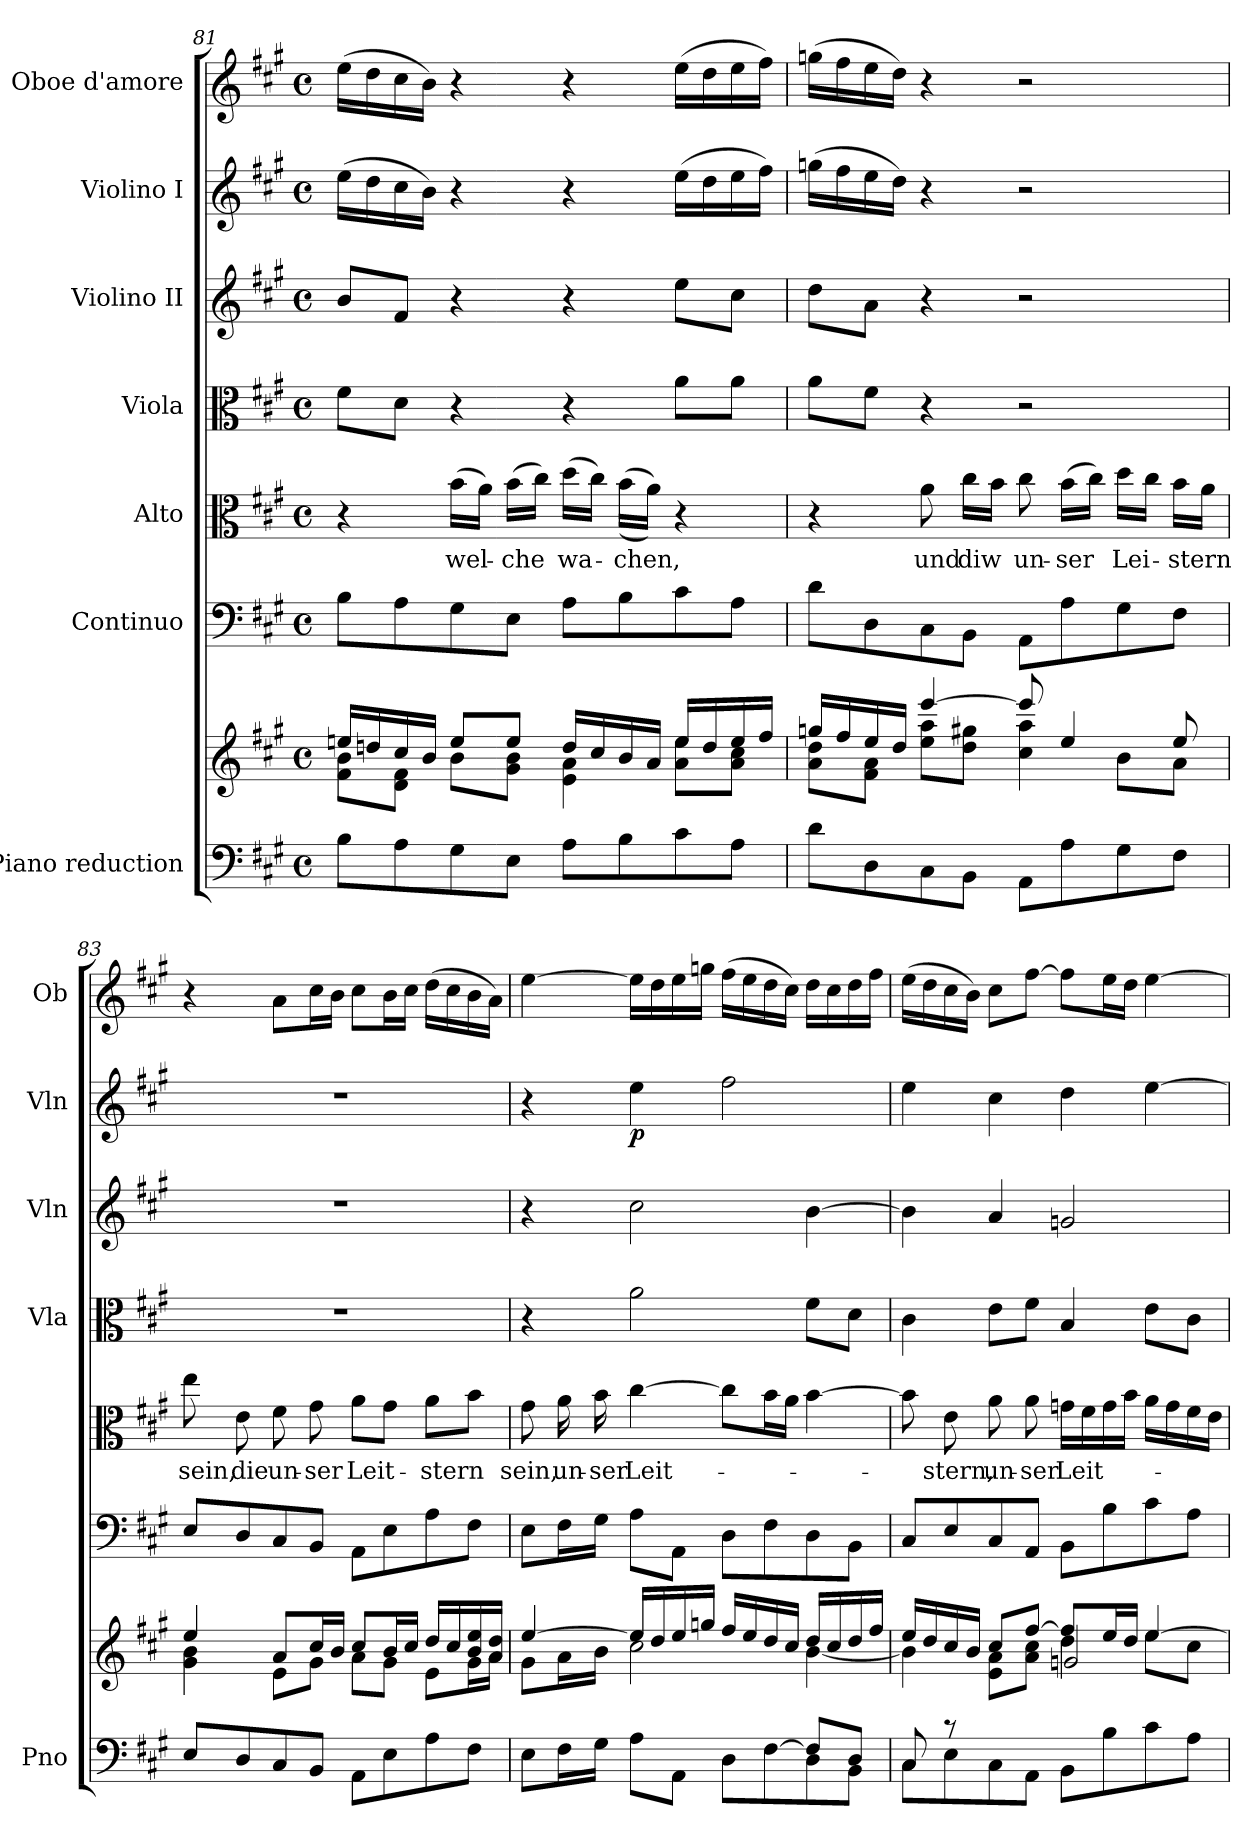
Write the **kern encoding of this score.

**kern	**kern	**kern	**kern	**text	**kern	**kern	**kern	**dynam	**kern
*part7	*part7	*part6	*part5	*part5	*part4	*part3	*part2	*part2	*part1
*staff8	*staff7	*staff6	*staff5	*staff5	*staff4	*staff3	*staff2	*staff2	*staff1
*I"Piano reduction	*	*I"Continuo	*I"Alto	*	*I"Viola	*I"Violino II	*I"Violino I	*	*I"Oboe d'amore
*I'Pno	*	*	*	*	*I'Vla	*I'Vln	*I'Vln	*	*I'Ob
*clefF4	*clefG2	*clefF4	*clefC3	*	*clefC3	*clefG2	*clefG2	*	*clefG2
*k[f#c#g#]	*k[f#c#g#]	*k[f#c#g#]	*k[f#c#g#]	*	*k[f#c#g#]	*k[f#c#g#]	*k[f#c#g#]	*	*k[f#c#g#]
*M4/4	*M4/4	*M4/4	*M4/4	*	*M4/4	*M4/4	*M4/4	*	*M4/4
*met(c)	*met(c)	*met(c)	*met(c)	*	*met(c)	*met(c)	*met(c)	*	*met(c)
=81	=81	=81	=81	=81	=81	=81	=81	=81	=81
*	*^	*	*	*	*	*	*	*	*
8B\L	16een/LL	8f#\ 8b\L	8B\L	4r	.	8f#\L	8b/L	(16ee\LL	.	(16ee\LL
.	16ddn/	.	.	.	.	.	.	16dd\	.	16dd\
8A\	16cc#/	8d\ 8f#\J	8A\	.	.	8d\J	8f#/J	16cc#\	.	16cc#\
.	16b/JJ	.	.	.	.	.	.	16b\JJ)	.	16b\JJ)
!	!	!	!	!	!LO:LY:b	!	!	!	!	!
8G#\	8ee/L	8b\L	8G#\	(16b\LL	wel-	4r	4r	4r	.	4r
.	.	.	.	16a\JJ)	.	.	.	.	.	.
!	!	!	!	!	!LO:LY:b	!	!	!	!	!
8E\J	8ee/J	8g#\ 8b\J	8E\J	(16b\LL	-che	.	.	.	.	.
.	.	.	.	16cc#\JJ)	.	.	.	.	.	.
!	!	!	!	!	!LO:LY:b	!	!	!	!	!
8A\L	16dd/LL	4e\ 4a\	8A\L	(16dd\LL	wa-	4r	4r	4r	.	4r
.	16cc#/	.	.	16cc#\JJ)	.	.	.	.	.	.
!	!	!	!	!	!LO:LY:b	!	!	!	!	!
8B\	16b/	.	8B\	((16b\LL	-chen,	.	.	.	.	.
.	16a/JJ	.	.	16a\JJ))	.	.	.	.	.	.
8c#\	16ee/LL	8a\ 8ee\L	8c#\	4r	.	8a\L	8ee\L	(16ee\LL	.	(16ee\LL
.	16dd/	.	.	.	.	.	.	16dd\	.	16dd\
8A\J	16ee/	8a\ 8cc#\J	8A\J	.	.	8a\J	8cc#\J	16ee\	.	16ee\
.	16ff#/JJ	.	.	.	.	.	.	16ff#\JJ)	.	16ff#\JJ)
=82	=82	=82	=82	=82	=82	=82	=82	=82	=82	=82
8d\L	16ggn/LL	8a\ 8dd\L	8d\L	4r	.	8a\L	8dd\L	(16ggn\LL	.	(16ggn\LL
.	16ff#/	.	.	.	.	.	.	16ff#\	.	16ff#\
8D\	16ee/	8f#\ 8a\J	8D\	.	.	8f#\J	8a\J	16ee\	.	16ee\
.	16dd/JJ	.	.	.	.	.	.	16dd\JJ)	.	16dd\JJ)
!	!	!	!	!	!LO:LY:b	!	!	!	!	!
8C#\	[4eee/	8ee\ 8aa\L	8C#\	8a\	und	4r	4r	4r	.	4r
!	!	!	!	!	!LO:LY:b	!	!	!	!	!
8BB\J	.	8dd\ 8gg#X\J	8BB\J	16cc#\LL	diw	.	.	.	.	.
.	.	.	.	16b\JJ	.	.	.	.	.	.
!	!	!	!	!	!LO:LY:b	!	!	!	!	!
8AA\L	8eee/]	4cc#\ 4aa\	8AA\L	8cc#\	un-	2r	2r	2r	.	2r
!	!	!	!	!	!LO:LY:b	!	!	!	!	!
8A\	4ee/	.	8A\	(16b\LL	-ser	.	.	.	.	.
.	.	.	.	16cc#\JJ)	.	.	.	.	.	.
!	!	!	!	!	!LO:LY:b	!	!	!	!	!
8G#\	.	8b\L	8G#\	16dd\LL	Lei-	.	.	.	.	.
.	.	.	.	16cc#\JJ	.	.	.	.	.	.
!	!	!	!	!	!LO:LY:b	!	!	!	!	!
8F#\J	8ee/	8a\J	8F#\J	16b\LL	-stern	.	.	.	.	.
.	.	.	.	16a\JJ	.	.	.	.	.	.
!!LO:LB:g=z
=83	=83	=83	=83	=83	=83	=83	=83	=83	=83	=83
!	!	!	!	!	!LO:LY:b	!	!	!	!	!
8E/L	4ee/	4g#\ 4b\	8E/L	8ee\	sein,	1r	1r	1r	.	4r
!	!	!	!	!	!LO:LY:b	!	!	!	!	!
8D/	.	.	8D/	8e\	die	.	.	.	.	.
!	!	!	!	!	!LO:LY:b	!	!	!	!	!
8C#/	8a/L	8e\L	8C#/	8f#\	un-	.	.	.	.	8a\L
!	!	!	!	!	!LO:LY:b	!	!	!	!	!
8BB/J	16cc#/L	8g#\J	8BB/J	8g#\	-ser	.	.	.	.	16cc#\L
.	16b/JJ	.	.	.	.	.	.	.	.	16b\JJ
!	!	!	!	!	!LO:LY:b	!	!	!	!	!
8AA\L	8cc#/L	8a\L	8AA\L	8a\L	Leit-	.	.	.	.	8cc#\L
8E\	16b/L	8g#\J	8E\	8g#\J	.	.	.	.	.	16b\L
.	16cc#/JJ	.	.	.	.	.	.	.	.	16cc#\JJ
!	!	!	!	!	!LO:LY:b	!	!	!	!	!
8A\	16dd/LL	8e\L	8A\	8a\L	-stern	.	.	.	.	(16dd\LL
.	16cc#/	.	.	.	.	.	.	.	.	16cc#\
8F#\J	16b/ 16ee/	16g#\L	8F#\J	8b\J	.	.	.	.	.	16b\
.	16a/ 16dd/JJ	16a\JJ	.	.	.	.	.	.	.	16a\JJ)
=84	=84	=84	=84	=84	=84	=84	=84	=84	=84	=84
*^	*	*	*	*	*	*	*	*	*	*
!	!	!	!	!	!	!LO:LY:b	!	!	!	!	!
2.ryy	8E\L	[4ee/	8g#\L	8E\L	8g#\	sein,	4r	4r	4r	.	[4ee\
!	!	!	!	!	!	!LO:LY:b	!	!	!	!	!
.	16F#\L	.	16a\L	16F#\L	16a\	un-	.	.	.	.	.
!	!	!	!	!	!	!LO:LY:b	!	!	!	!	!
.	16G#\JJ	.	16b\JJ	16G#\JJ	16b\	-ser	.	.	.	.	.
!	!	!	!	!	!	!LO:LY:b	!	!	!	!LO:DY:b	!
.	8A\L	16ee/LL]	2cc#\	8A\L	[4cc#\	Leit-	2a\	2cc#\	4ee\	p	16ee\LL]
.	.	16dd/	.	.	.	.	.	.	.	.	16dd\
.	8AA\J	16ee/	.	8AA\J	.	.	.	.	.	.	16ee\
.	.	16ggn/JJ	.	.	.	.	.	.	.	.	16ggn\JJ
.	8D\L	16ff#/LL	.	8D\L	8cc#\L]	.	.	.	2ff#\	.	(16ff#\LL
.	.	16ee/	.	.	.	.	.	.	.	.	16ee\
.	[>8F#\	16dd/	.	8F#\	16b\L	.	.	.	.	.	16dd\
.	.	16cc#/JJ	.	.	16a\JJ	.	.	.	.	.	16cc#\JJ)
8F#/L]	8D\	16dd/LL	[4b\	8D\	[4b\	.	8f#\L	[4b\	.	.	16dd\LL
.	.	16cc#/	.	.	.	.	.	.	.	.	16cc#\
8D/J	8BB\J	16dd/	.	8BB\J	.	.	8d\J	.	.	.	16dd\
.	.	16ff#/JJ	.	.	.	.	.	.	.	.	16ff#\JJ
=85	=85	=85	=85	=85	=85	=85	=85	=85	=85	=85	=85
*	*	*	*^	*	*	*	*	*	*	*	*
8C#/	8C#\L	16ee/LL	4b\]	2ryy	8C#/L	8b\]	.	4c#\	4b\]	4ee\	.	(16ee\LL
.	.	16dd/	.	.	.	.	.	.	.	.	.	16dd\
!	!	!	!	!	!	!	!LO:LY:b	!	!	!	!	!
8r	8E\	16cc#/	.	.	8E/	8e\	-stern,	.	.	.	.	16cc#\
.	.	16b/JJ	.	.	.	.	.	.	.	.	.	16b\JJ)
!	!	!	!	!	!	!	!LO:LY:b	!	!	!	!	!
4ryy	8C#\	8cc#/L	8e\ 8a\L	.	8C#/	8a\	un-	8e\L	4a/	4cc#\	.	8cc#\L
!	!	!	!	!	!	!	!LO:LY:b	!	!	!	!	!
.	8AA\J	[8ff#/J	8a\ 8cc#\J	.	8AA/J	8a\	-ser	8f#\J	.	.	.	[8ff#\J
!	!	!	!	!	!	!	!LO:LY:b	!	!	!	!	!
2ryy	8BB\L	8ff#/L]	4dd\	2gn/	8BB\L	16gn\LL	Leit-	4B/	2gn/	4dd\	.	8ff#\L]
.	.	.	.	.	.	16f#\	.	.	.	.	.	.
.	8B\	16ee/L	.	.	8B\	16g\	.	.	.	.	.	16ee\L
.	.	16dd/JJ	.	.	.	16b\JJ	.	.	.	.	.	16dd\JJ
.	8c#\	[4ee/	8ee\L	.	8c#\	16a\LL	.	8e\L	.	[4ee\	.	[4ee\
.	.	.	.	.	.	16g\	.	.	.	.	.	.
.	8A\J	.	8cc#\J	.	8A\J	16f#\	.	8c#\J	.	.	.	.
.	.	.	.	.	.	16e\JJ	.	.	.	.	.	.
*v	*v	*	*	*	*	*	*	*	*	*	*	*
*	*v	*v	*v	*	*	*	*	*	*	*	*
=	=	=	=	=	=	=	=	=	=
*-	*-	*-	*-	*-	*-	*-	*-	*-	*-
